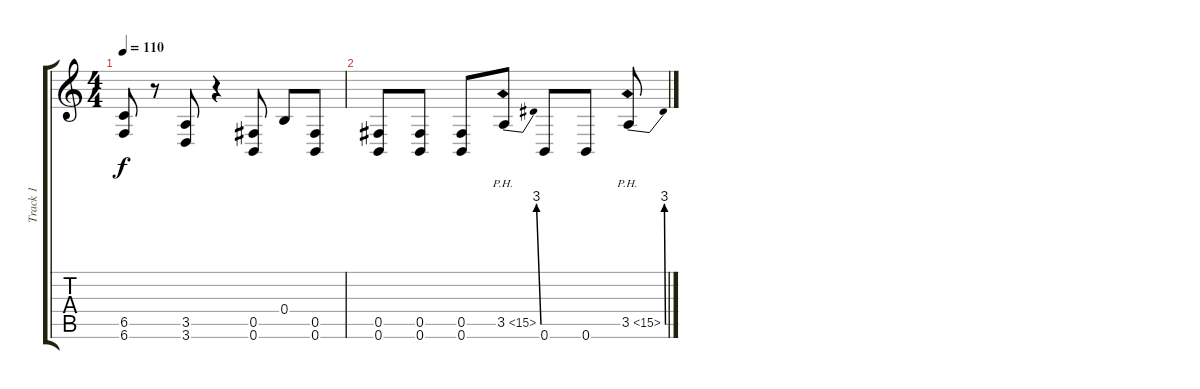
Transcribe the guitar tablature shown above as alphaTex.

\track ("Track 1" "Track 1") {instrument distortionguitar}
\staff {score tabs}
\tuning (Db4 Ab3 E3 B2 Gb2 B1) {hide}
\ts (4 4)
\tempo 110
\clef g2
\ks c
(6.5 6.6).8{dy f} r.8 (3.5 3.6).8 r.4 (0.5 0.6).8 0.4.8 (0.5 0.6).8 |
(0.5 0.6).8 (0.5 0.6).8 (0.5 0.6).8 3.5{be (bend 0 0 60 12) ph 12}.8 0.6.8 0.6.8 3.5{be (bend 0 0 60 12) ph 12}.8
